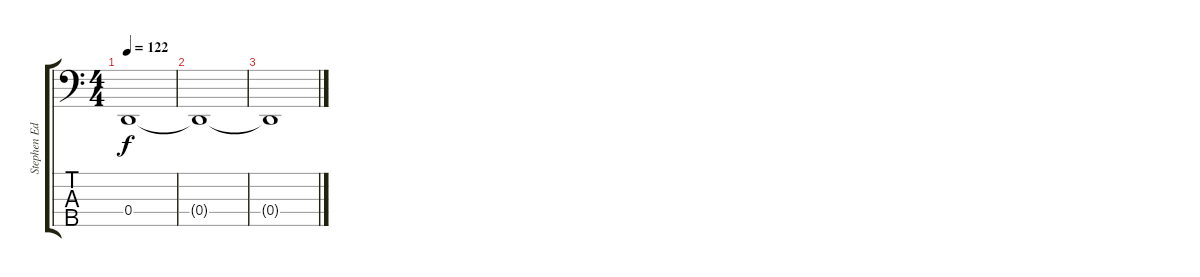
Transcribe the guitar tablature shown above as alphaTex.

\track ("Stephen Edmondson" "Stephen Ed") {instrument electricbasspick}
\staff {score tabs}
\tuning (F2 C2 G1 D1 A0) {hide}
\ts (4 4)
\tempo 122
\clef f4
\ks c
0.4.1{dy f} |
0.4{t}.1 |
0.4{t}.1
